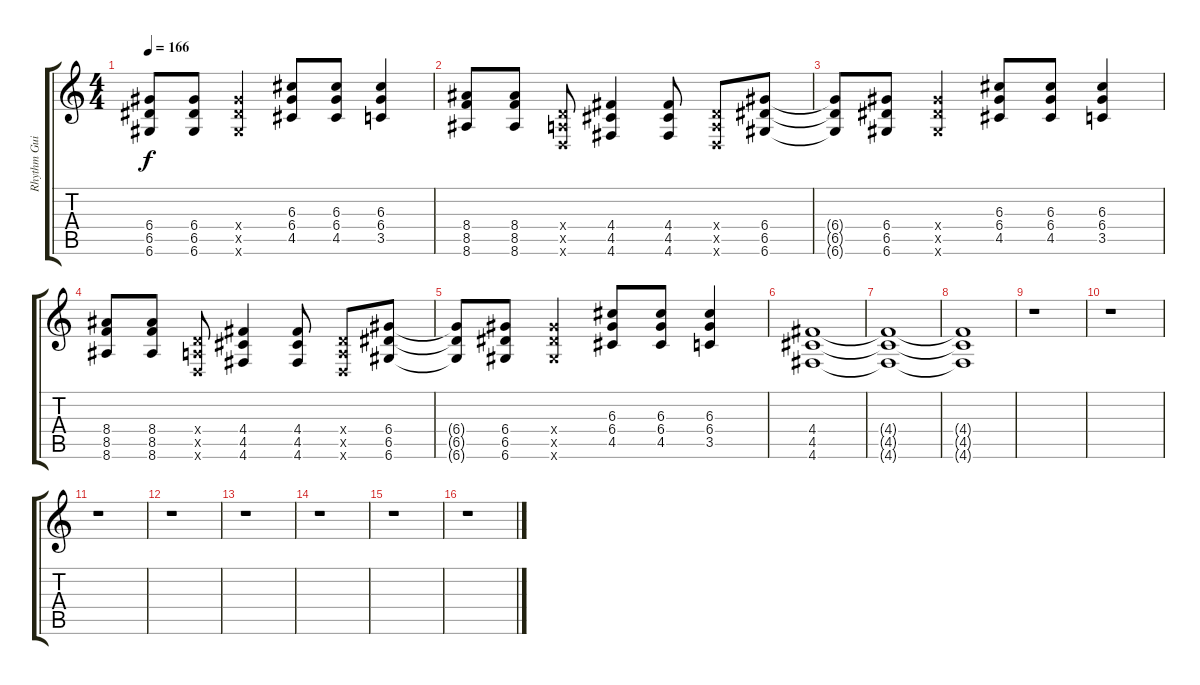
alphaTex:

\track ("Rhythm Guitar" "Rhythm Gui") {instrument overdrivenguitar}
\staff {score tabs}
\tuning (E4 B3 G3 D3 A2 D2) {hide}
\ts (4 4)
\tempo 166
\clef g2
\ks c
(6.4{t} 6.5{t} 6.6{t}).8{dy f} (6.4 6.5 6.6).8 (6.4{x} 6.5{x} 6.6{x}).4 (6.3 6.4 4.5).8 (6.3 6.4 4.5).8 (6.3 6.4 3.5).4 |
(8.4 8.5 8.6).8 (8.4 8.5 8.6).8 (0.4{x} 0.5{x} 0.6{x}).8 (4.4 4.5 4.6).4 (4.4 4.5 4.6).8 (0.4{x} 0.5{x} 0.6{x}).8 (6.4 6.5 6.6).8 |
(6.4{t} 6.5{t} 6.6{t}).8 (6.4 6.5 6.6).8 (6.4{x} 6.5{x} 6.6{x}).4 (6.3 6.4 4.5).8 (6.3 6.4 4.5).8 (6.3 6.4 3.5).4 |
(8.4 8.5 8.6).8 (8.4 8.5 8.6).8 (0.4{x} 0.5{x} 0.6{x}).8 (4.4 4.5 4.6).4 (4.4 4.5 4.6).8 (0.4{x} 0.5{x} 0.6{x}).8 (6.4 6.5 6.6).8 |
(6.4{t} 6.5{t} 6.6{t}).8 (6.4 6.5 6.6).8 (6.4{x} 6.5{x} 6.6{x}).4 (6.3 6.4 4.5).8 (6.3 6.4 4.5).8 (6.3 6.4 3.5).4 |
(4.4 4.5 4.6).1 |
(4.4{t} 4.5{t} 4.6{t}).1 |
(4.4{t} 4.5{t} 4.6{t}).1 |
r.1 |
r.1 |
r.1 |
r.1 |
r.1 |
r.1 |
r.1 |
r.1
